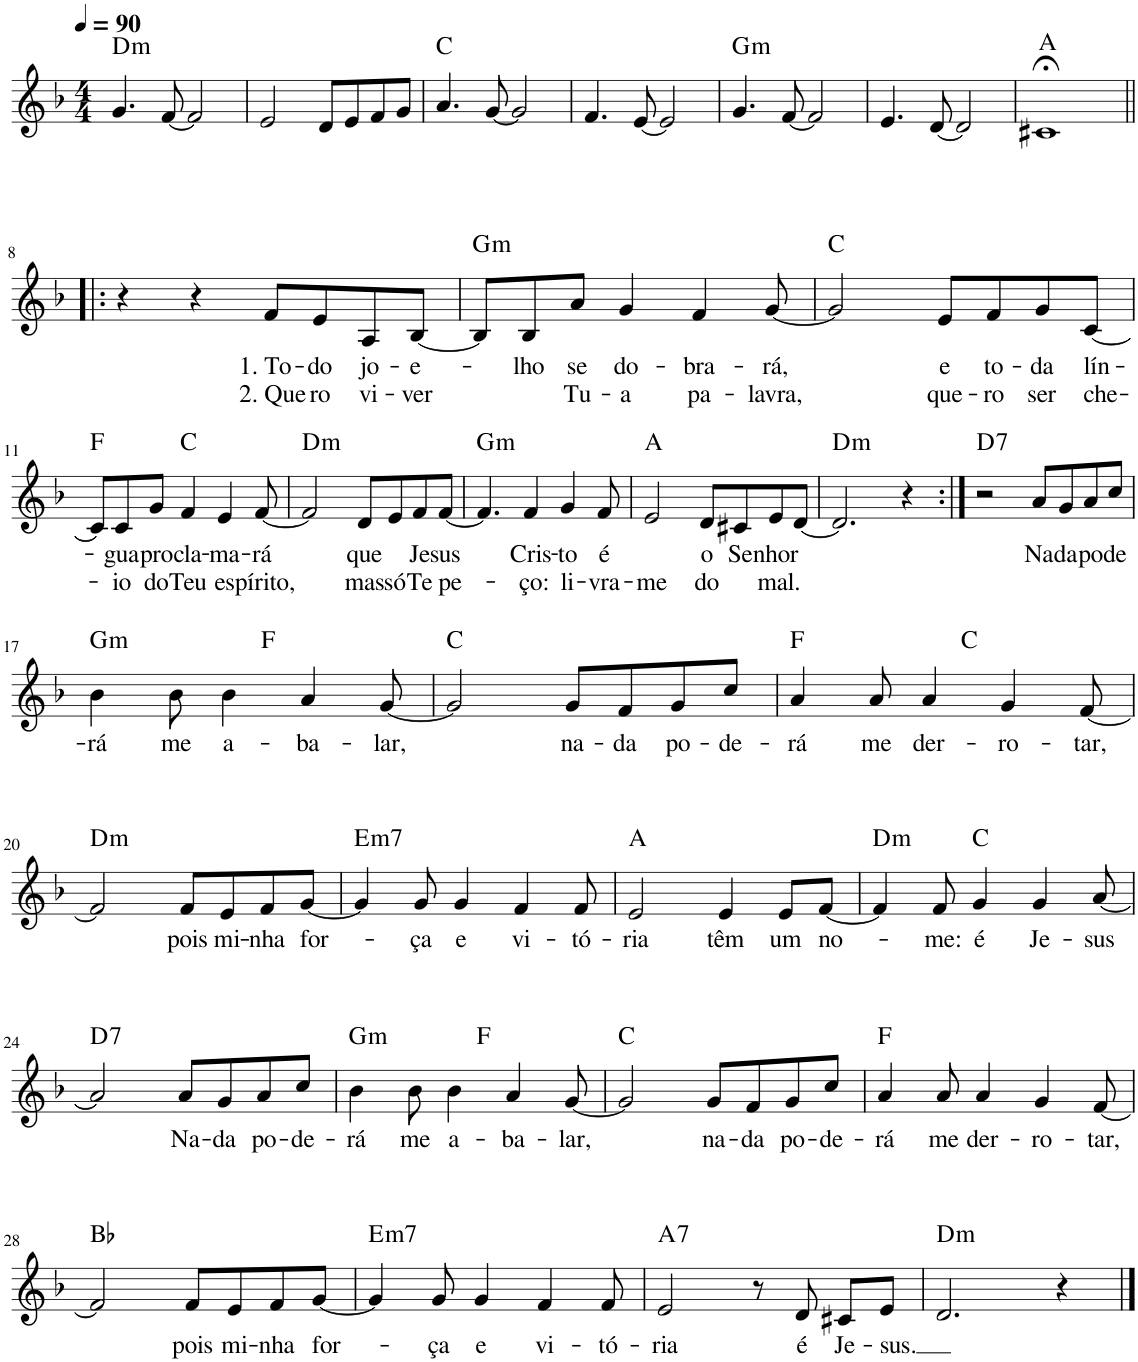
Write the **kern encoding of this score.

**kern	**text	**text	**harte
*part1	*part1	*part1	*part1
*staff1	*staff1	*staff1	*
*I"Voz	*	*	*
*I'Vo.	*	*	*
!!LO:PB:g=z
*clefG2	*	*	*
*k[b-]	*	*	*
*M4/4	*	*	*
*MM90	*	*	*
=1	=1	=1	=1
!	!	!	!LO:H:kt=m
4.g/	.	.	D:min
[8f/	.	.	.
2f/]	.	.	.
=2	=2	=2	=2
2e/	.	.	.
8d/L	.	.	.
8e/	.	.	.
8f/	.	.	.
8g/J	.	.	.
=3	=3	=3	=3
4.a/	.	.	C:maj
[8g/	.	.	.
2g/]	.	.	.
=4	=4	=4	=4
4.f/	.	.	.
[8e/	.	.	.
2e/]	.	.	.
=5	=5	=5	=5
!	!	!	!LO:H:kt=m
4.g/	.	.	G:min
[8f/	.	.	.
2f/]	.	.	.
=6	=6	=6	=6
4.e/	.	.	.
[8d/	.	.	.
2d/]	.	.	.
=7	=7	=7	=7
1c#X;<	.	.	A:maj
!!LO:LB:g=z
=8!|:	=8!|:	=8!|:	=8!|:
4r	.	.	.
4r	.	.	.
!	!LO:LY:b	!LO:LY:b	!
8f/L	1. To-	2. Que-	.
!	!LO:LY:b	!LO:LY:b	!
8e/	-do	-ro	.
!	!LO:LY:b	!LO:LY:b	!
8A/	jo-	vi-	.
!	!LO:LY:b	!LO:LY:b	!
[8B-/J	-e-	-ver	.
=9	=9	=9	=9
!	!	!	!LO:H:kt=m
8B-/L]	.	.	G:min
!	!LO:LY:b	!	!
8B-/	-lho	.	.
!	!LO:LY:b	!LO:LY:b	!
8a/J	se	Tu-	.
!	!LO:LY:b	!LO:LY:b	!
4g/	do-	-a	.
!	!LO:LY:b	!LO:LY:b	!
4f/	-bra-	pa-	.
!	!LO:LY:b	!LO:LY:b	!
[8g/	-rá,	-lavra,	.
=10	=10	=10	=10
2g/]	.	.	C:maj
!	!LO:LY:b	!LO:LY:b	!
8e/L	e	que-	.
!	!LO:LY:b	!LO:LY:b	!
8f/	to-	-ro	.
!	!LO:LY:b	!LO:LY:b	!
8g/	-da	ser	.
!	!LO:LY:b	!LO:LY:b	!
[8c/J	lín-	che-	.
!!LO:LB:g=z
=11	=11	=11	=11
8c/L]	.	.	F:maj
!	!LO:LY:b	!LO:LY:b	!
8c/	-gua	-io	.
!	!LO:LY:b	!LO:LY:b	!
8g/J	pro-	do	.
!	!LO:LY:b	!LO:LY:b	!
4f/	-cla-	Teu	C:maj
!	!LO:LY:b	!LO:LY:b	!
4e/	-ma-	es-	.
!	!LO:LY:b	!LO:LY:b	!
[8f/	-rá	-pírito,	.
=12	=12	=12	=12
!	!	!	!LO:H:kt=m
2f/]	.	.	D:min
!	!LO:LY:b	!LO:LY:b	!
8d/L	que	mas	.
!	!	!LO:LY:b	!
8e/	.	só	.
!	!LO:LY:b	!LO:LY:b	!
8f/	Je-	Te	.
!	!LO:LY:b	!LO:LY:b	!
[8f/J	-sus	pe-	.
=13	=13	=13	=13
!	!	!	!LO:H:kt=m
4.f/]	.	.	G:min
!	!LO:LY:b	!LO:LY:b	!
4f/	Cris-	-ço:	.
!	!LO:LY:b	!LO:LY:b	!
4g/	-to	li-	.
!	!LO:LY:b	!LO:LY:b	!
8f/	é	-vra-	.
=14	=14	=14	=14
!	!	!LO:LY:b	!
2e/	.	-me	A:maj
!	!LO:LY:b	!LO:LY:b	!
8d/L	o	do	.
!	!LO:LY:b	!	!
8c#X/	Se-	.	.
!	!LO:LY:b	!LO:LY:b	!
8e/	-nhor	mal.	.
[8d/J	.	.	.
=15	=15	=15	=15
!	!	!	!LO:H:kt=m
2.d/]	.	.	D:min
4r	.	.	.
=16:|!	=16:|!	=16:|!	=16:|!
!	!	!	!LO:H:kt=7
2r	.	.	D:7
!	!LO:LY:b	!	!
8a/L	Na-	.	.
!	!LO:LY:b	!	!
8g/	-da	.	.
!	!LO:LY:b	!	!
8a/	po-	.	.
!	!LO:LY:b	!	!
8cc/J	-de-	.	.
!!LO:LB:g=z
=17	=17	=17	=17
!	!LO:LY:b	!	!LO:H:kt=m
*^	*	*	*
4b-\	2ryy	-rá	.	G:min
!	!	!LO:LY:b	!	!
8b-\	.	me	.	.
!	!	!LO:LY:b	!	!
4b-\	.	a-	.	.
.	2ryy	.	.	F:maj
!	!	!LO:LY:b	!	!
4a/	.	-ba-	.	.
!	!	!LO:LY:b	!	!
[8g/	.	-lar,	.	.
*v	*v	*	*	*
=18	=18	=18	=18
2g/]	.	.	C:maj
!	!LO:LY:b	!	!
8g/L	na-	.	.
!	!LO:LY:b	!	!
8f/	-da	.	.
!	!LO:LY:b	!	!
8g/	po-	.	.
!	!LO:LY:b	!	!
8cc/J	-de-	.	.
=19	=19	=19	=19
!	!LO:LY:b	!	!
*^	*	*	*
4a/	2ryy	-rá	.	F:maj
!	!	!LO:LY:b	!	!
8a/	.	me	.	.
!	!	!LO:LY:b	!	!
4a/	.	der-	.	.
.	2ryy	.	.	C:maj
!	!	!LO:LY:b	!	!
4g/	.	-ro-	.	.
!	!	!LO:LY:b	!	!
[8f/	.	-tar,	.	.
!!LO:LB:g=z	!!
=20	=20	=20	=20	=20
!	!	!	!	!LO:H:kt=m
*v	*v	*	*	*
2f/]	.	.	D:min
!	!LO:LY:b	!	!
8f/L	pois	.	.
!	!LO:LY:b	!	!
8e/	mi-	.	.
!	!LO:LY:b	!	!
8f/	-nha	.	.
!	!LO:LY:b	!	!
[8g/J	for-	.	.
=21	=21	=21	=21
!	!	!	!LO:H:kt=m7
4g/]	.	.	E:min7
!	!LO:LY:b	!	!
8g/	-ça	.	.
!	!LO:LY:b	!	!
4g/	e	.	.
!	!LO:LY:b	!	!
4f/	vi-	.	.
!	!LO:LY:b	!	!
8f/	-tó-	.	.
=22	=22	=22	=22
!	!LO:LY:b	!	!
2e/	-ria	.	A:maj
!	!LO:LY:b	!	!
4e/	têm	.	.
!	!LO:LY:b	!	!
8e/L	um	.	.
!	!LO:LY:b	!	!
[8f/J	no-	.	.
=23	=23	=23	=23
!	!	!	!LO:H:kt=m
4f/]	.	.	D:min
!	!LO:LY:b	!	!
8f/	-me:	.	.
!	!LO:LY:b	!	!
4g/	é	.	C:maj
!	!LO:LY:b	!	!
4g/	Je-	.	.
!	!LO:LY:b	!	!
[8a/	-sus	.	.
!!LO:LB:g=z
=24	=24	=24	=24
!	!	!	!LO:H:kt=7
2a/]	.	.	D:7
!	!LO:LY:b	!	!
8a/L	Na-	.	.
!	!LO:LY:b	!	!
8g/	-da	.	.
!	!LO:LY:b	!	!
8a/	po-	.	.
!	!LO:LY:b	!	!
8cc/J	-de-	.	.
=25	=25	=25	=25
!	!LO:LY:b	!	!LO:H:kt=m
*^	*	*	*
4b-\	2ryy	-rá	.	G:min
!	!	!LO:LY:b	!	!
8b-\	.	me	.	.
!	!	!LO:LY:b	!	!
4b-\	.	a-	.	.
.	2ryy	.	.	F:maj
!	!	!LO:LY:b	!	!
4a/	.	-ba-	.	.
!	!	!LO:LY:b	!	!
[8g/	.	-lar,	.	.
*v	*v	*	*	*
=26	=26	=26	=26
2g/]	.	.	C:maj
!	!LO:LY:b	!	!
8g/L	na-	.	.
!	!LO:LY:b	!	!
8f/	-da	.	.
!	!LO:LY:b	!	!
8g/	po-	.	.
!	!LO:LY:b	!	!
8cc/J	-de-	.	.
=27	=27	=27	=27
!	!LO:LY:b	!	!
4a/	-rá	.	F:maj
!	!LO:LY:b	!	!
8a/	me	.	.
!	!LO:LY:b	!	!
4a/	der-	.	.
!	!LO:LY:b	!	!
4g/	-ro-	.	.
!	!LO:LY:b	!	!
[8f/	-tar,	.	.
!!LO:LB:g=z
=28	=28	=28	=28
2f/]	.	.	Bb:maj
!	!LO:LY:b	!	!
8f/L	pois	.	.
!	!LO:LY:b	!	!
8e/	mi-	.	.
!	!LO:LY:b	!	!
8f/	-nha	.	.
!	!LO:LY:b	!	!
[8g/J	for-	.	.
=29	=29	=29	=29
!	!	!	!LO:H:kt=m7
4g/]	.	.	E:min7
!	!LO:LY:b	!	!
8g/	-ça	.	.
!	!LO:LY:b	!	!
4g/	e	.	.
!	!LO:LY:b	!	!
4f/	vi-	.	.
!	!LO:LY:b	!	!
8f/	-tó-	.	.
=30	=30	=30	=30
!	!LO:LY:b	!	!LO:H:kt=7
2e/	-ria	.	A:7
8r	.	.	.
!	!LO:LY:b	!	!
8d/	é	.	.
!	!LO:LY:b	!	!
8c#X/L	Je-	.	.
!	!LO:LY:b	!	!
8e/J	-sus.	.	.
=31	=31	=31	=31
!	!	!	!LO:H:kt=m
2.d/	.	.	D:min
4r	.	.	.
==	==	==	==
*-	*-	*-	*-
